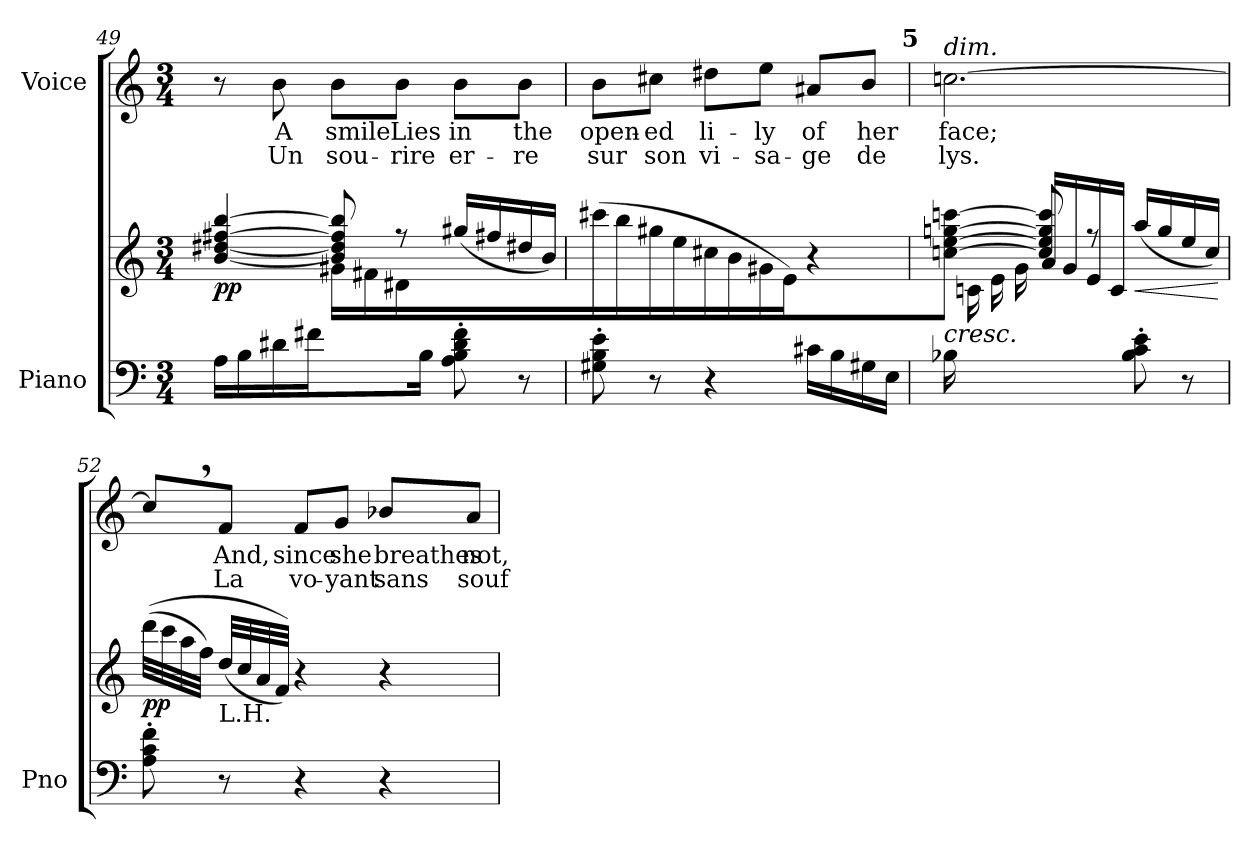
**kern	**kern	**dynam	**kern	**text	**text	**dynam
*part2	*part2	*part2	*part1	*part1	*part1	*part1
*staff3	*staff2	*staff2/3	*staff1	*staff1	*staff1	*staff1
*I"Piano	*	*	*I"Voice	*	*	*
*I'Pno	*	*	*	*	*	*
!!LO:LB:g=z
*clefF4	*clefG2	*	*clefG2	*	*	*
*k[]	*k[]	*	*k[]	*	*	*
*M3/4	*M3/4	*	*M3/4	*	*	*
=49	=49	=49	=49	=49	=49	=49
*	*^	*	*	*	*	*
!	!	!	!LO:DY:b	!	!	!	!
16A\LL	[4b/ [<4dd#X/ [4ff#X/ [4bb/	4ryy	pp	8r	.	.	.
16B\	.	.	.	.	.	.	.
!	!	!	!	!	!LO:LY:b	!LO:LY:b	!LO:DY:a
!	!	!	!	!	!	!	!LO:DY:n=1:a
16d#X\	.	.	.	8b\	A	Un	mp other-dynamics
16f#X\JJ	.	.	.	.	.	.	.
!	!	!	!	!	!LO:LY:b	!LO:LY:b	!
8.ryy	8b/] 8dd#/] 8ff#/] 8bb/]	16g#X\LL	.	8b\L	smile	sou-	.
.	.	16f#X\	.	.	.	.	.
!	!	!	!	!	!LO:LY:b	!LO:LY:b	!
.	8r	16d#X\	.	8b\J	Lies	-rire	.
16B\JJ	.	4ryy	.	.	.	.	.
!	!	!	!	!	!LO:LY:b	!LO:LY:b	!
8A\' 8B\' 8d#\' 8f#\'	(16gg#X/LL	.	.	8b\L	in	er-	.
.	16ff#X/	.	.	.	.	.	.
!	!	!	!	!	!LO:LY:b	!LO:LY:b	!
8r	16dd#X/	.	.	8b\J	the	-re	.
.	16b/JJ)	16ryy	.	.	.	.	.
=50	=50	=50	=50	=50	=50	=50	=50
!	!	!	!	!	!LO:LY:b	!LO:LY:b	!
*	*v	*v	*	*	*	*	*
8G#X\' 8B\' 8e\'	(16ccc#X\LL	.	8b\L	open-	sur	.
.	16bb\	.	.	.	.	.
!	!	!	!	!LO:LY:b	!LO:LY:b	!
8r	16gg#X\	.	8cc#X\J	-ed	son	.
.	16ee\JJ	.	.	.	.	.
!	!	!	!	!LO:LY:b	!LO:LY:b	!
4r	16cc#X/LL	.	8dd#X\L	li-	vi-	.
.	16b/	.	.	.	.	.
!	!	!	!	!LO:LY:b	!LO:LY:b	!
.	16g#X/	.	8ee\J	-ly	-sa-	.
.	16e/JJ)	.	.	.	.	.
!	!	!	!	!LO:LY:b	!LO:LY:b	!
16c#X\LL	4r	.	8a#X/L	of	-ge	.
16B\	.	.	.	.	.	.
!	!	!	!	!LO:LY:b	!LO:LY:b	!
16G#X\	.	.	8b/J	her	de	.
16E\JJ	.	.	.	.	.	.
!!LO:LB:g=z
!!LO:REH:place=s1:a:B:cj:enc=none:fs=18:t=5
=51	=51	=51	=51	=51	=51	=51
*	*^	*	*	*	*	*
!	!	!	!	!LO:TX:a:i:t=dim.	!	!	!
!	!LO:TX:b:i:t=cresc.	!	!	!	!	!	!
!	!	!	!	!	!LO:LY:b	!LO:LY:b	!
(<16B-X\LL	[4ccn/ [<4ee/ [4ggn/ [4cccn/	16ryy	.	[2.ccn\	face;	lys.	.
4..ryy	.	16cn\	.	.	.	.	.
.	.	16e\	.	.	.	.	.
.	.	16g\JJ	.	.	.	.	.
.	8cc/] 8ee/] 8gg/] 8ccc/]	16a/LL	.	.	.	.	.
.	.	16g/	.	.	.	.	.
.	8r	16e/	.	.	.	.	.
.	.	16c/JJ)	.	.	.	.	.
!	!	!	!LO:HP:b	!	!	!	!
8B-\' 8c\' 8e\'	(16aa/LL	4ryy	<	.	.	.	.
.	16gg/	.	.	.	.	.	.
8r	16ee/	.	.	.	.	.	.
.	16cc/JJ)	.	.	.	.	.	.
*	*v	*v	*	*	*	*	*
.	.	[	.	.	.	.
!!LO:LB:g=z
=52	=52	=52	=52	=52	=52	=52
!	!	!LO:DY:b	!	!	!	!
8A\' 8c\' 8f\'	((32ddd\LLL	pp	8cc,/L]	.	.	.
.	32ccc\	.	.	.	.	.
.	32aa\	.	.	.	.	.
.	32ff\JJJ)	.	.	.	.	.
!	!LO:TX:b:t=L.H.	!	!	!	!	!
!	!	!	!	!LO:LY:b	!LO:LY:b	!LO:DY:a
!	!	!	!	!	!	!LO:DY:n=1:a
8r	(32dd/LLL	.	8f/J	And,	La	other-dynamics p
.	32cc/	.	.	.	.	.
.	32a/	.	.	.	.	.
.	32f/JJJ))	.	.	.	.	.
!	!	!	!	!LO:LY:b	!LO:LY:b	!
4r	4r	.	8f/L	since	vo-	.
!	!	!	!	!LO:LY:b	!LO:LY:b	!
.	.	.	8g/J	she	-yant	.
!	!	!	!	!LO:LY:b	!LO:LY:b	!
4r	4r	.	8b-X/L	breathes	sans	.
!	!	!	!	!LO:LY:b	!LO:LY:b	!
.	.	.	8a/J	not,	souf-	.
=	=	=	=	=	=	=
*-	*-	*-	*-	*-	*-	*-
